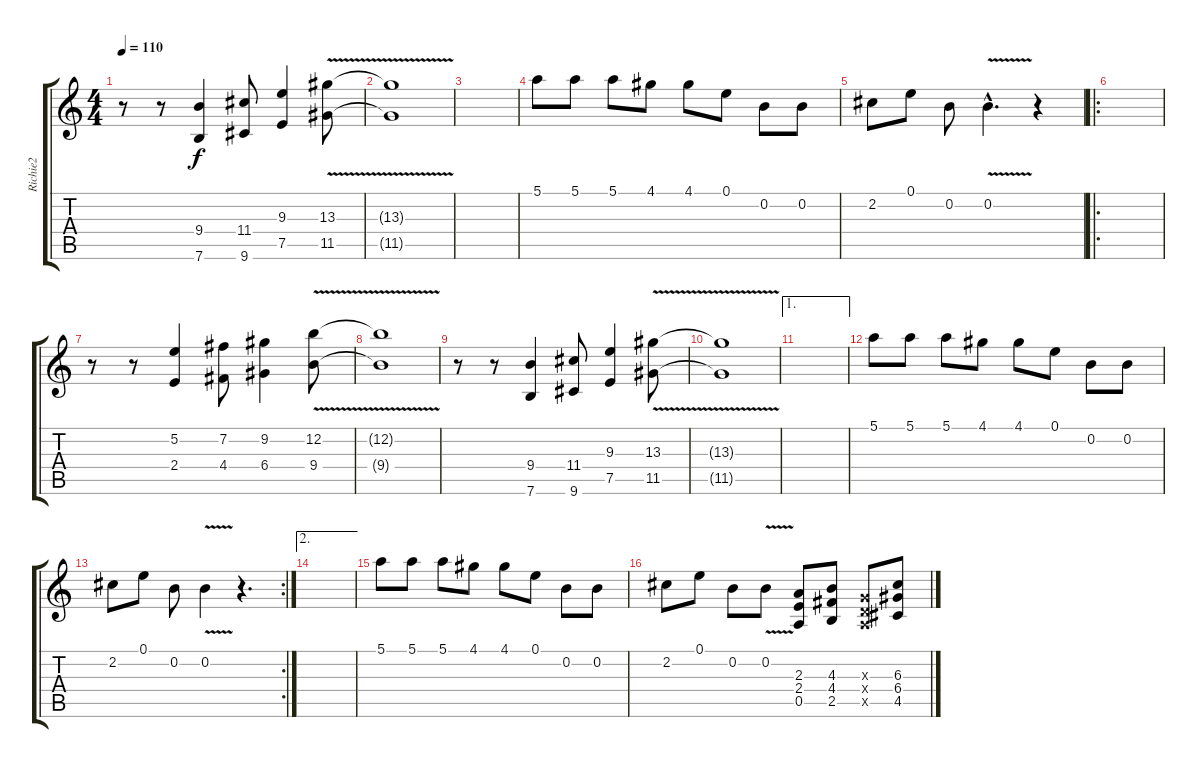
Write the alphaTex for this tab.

\track ("Richie2" "Richie2") {instrument overdrivenguitar}
\staff {score tabs}
\tuning (E4 B3 G3 D3 A2 E2) {hide}
\ts (4 4)
\tempo 110
\clef g2
\ks c
r.8{dy f} r.8 (9.4 7.6).4 (11.4 9.6).8 (9.3 7.5).4 (13.3 11.5{v}).8 |
(13.3{t} 11.5{t}).1 |
|
5.1.8 5.1.8 5.1.8 4.1.8 4.1.8 0.1.8 0.2.8 0.2.8 |
2.2.8 0.1.8 0.2.8 0.2{v hac}.4{d} r.4 |
\ro
|
r.8 r.8 (5.2 2.4).4 (7.2 4.4).8 (9.2 6.4).4 (12.2{v} 9.4{v}).8 |
(12.2{t} 9.4{t}).1 |
r.8 r.8 (9.4 7.6).4 (11.4 9.6).8 (9.3 7.5).4 (13.3 11.5{v}).8 |
(13.3{t} 11.5{t}).1 |
\ae 1
|
5.1.8 5.1.8 5.1.8 4.1.8 4.1.8 0.1.8 0.2.8 0.2.8 |
\rc 2
2.2.8 0.1.8 0.2.8 0.2{v}.4 r.4{d} |
\ae 2
|
5.1.8 5.1.8 5.1.8 4.1.8 4.1.8 0.1.8 0.2.8 0.2.8 |
2.2.8 0.1.8 0.2.8 0.2{v}.8 (2.3 2.4 0.5).8 (4.3 4.4 2.5).8 (0.3{x} 0.4{x} 0.5{x}).8 (6.3 6.4 4.5).8
